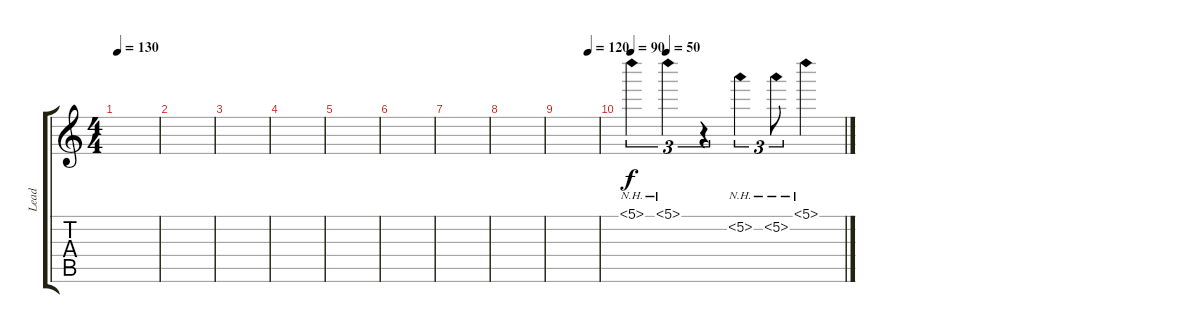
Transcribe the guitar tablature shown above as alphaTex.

\track ("Lead" "Lead") {instrument distortionguitar}
\staff {score tabs}
\tuning (D4 A3 F3 C3 G2 D2) {hide}
\ts (4 4)
\tempo 130
\clef g2
\ks c
|
|
|
|
|
|
|
|
\tempo (120 0.75)
|
\tempo 90
\tempo (50 0.16666666666666666)
5.1{nh}.4{tu (3 2) volume 6} 5.1{nh}.4{tu (3 2)} r.4{tu (3 2)} 5.2{nh}.4{tu (3 2)} 5.2{nh}.8{tu (3 2)} 5.1{nh}.4
